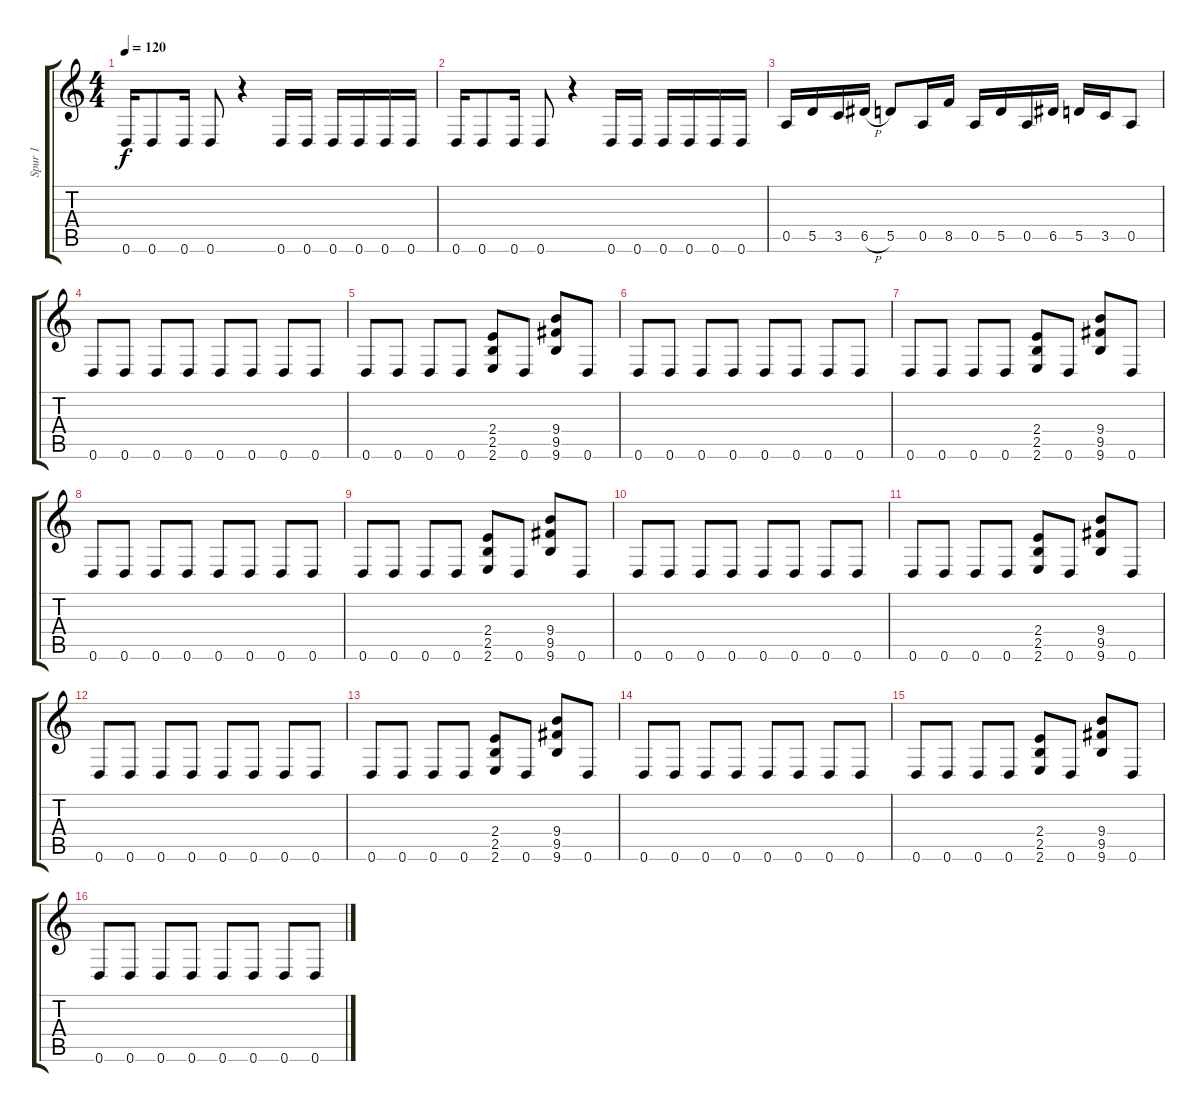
\track ("Spur 1" "Spur 1") {instrument distortionguitar}
\staff {score tabs}
\tuning (E4 B3 G3 D3 A2 D2) {hide}
\ts (4 4)
\tempo 120
\clef g2
\ks c
0.6.16{dy f} 0.6.8 0.6.16 0.6.8 r.4 0.6.16 0.6.16 0.6.16 0.6.16 0.6.16 0.6.16 |
0.6.16 0.6.8 0.6.16 0.6.8 r.4 0.6.16 0.6.16 0.6.16 0.6.16 0.6.16 0.6.16 |
0.5.16 5.5.16 3.5.16 6.5{h}.16 5.5.8 0.5.16 8.5.16 0.5.16 5.5.16 0.5.16 6.5.16 5.5.16 3.5.16 0.5.8 |
0.6.8 0.6.8 0.6.8 0.6.8 0.6.8 0.6.8 0.6.8 0.6.8 |
0.6.8 0.6.8 0.6.8 0.6.8 (2.4 2.5 2.6).8 0.6.8 (9.4 9.5 9.6).8 0.6.8 |
0.6.8 0.6.8 0.6.8 0.6.8 0.6.8 0.6.8 0.6.8 0.6.8 |
0.6.8 0.6.8 0.6.8 0.6.8 (2.4 2.5 2.6).8 0.6.8 (9.4 9.5 9.6).8 0.6.8 |
0.6.8 0.6.8 0.6.8 0.6.8 0.6.8 0.6.8 0.6.8 0.6.8 |
0.6.8 0.6.8 0.6.8 0.6.8 (2.4 2.5 2.6).8 0.6.8 (9.4 9.5 9.6).8 0.6.8 |
0.6.8 0.6.8 0.6.8 0.6.8 0.6.8 0.6.8 0.6.8 0.6.8 |
0.6.8 0.6.8 0.6.8 0.6.8 (2.4 2.5 2.6).8 0.6.8 (9.4 9.5 9.6).8 0.6.8 |
0.6.8 0.6.8 0.6.8 0.6.8 0.6.8 0.6.8 0.6.8 0.6.8 |
0.6.8 0.6.8 0.6.8 0.6.8 (2.4 2.5 2.6).8 0.6.8 (9.4 9.5 9.6).8 0.6.8 |
0.6.8 0.6.8 0.6.8 0.6.8 0.6.8 0.6.8 0.6.8 0.6.8 |
0.6.8 0.6.8 0.6.8 0.6.8 (2.4 2.5 2.6).8 0.6.8 (9.4 9.5 9.6).8 0.6.8 |
0.6.8 0.6.8 0.6.8 0.6.8 0.6.8 0.6.8 0.6.8 0.6.8
